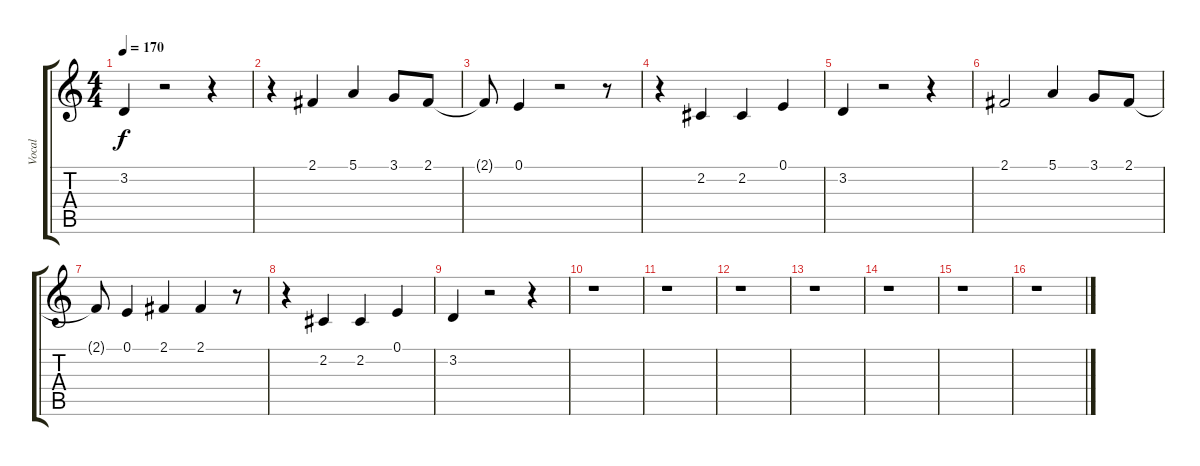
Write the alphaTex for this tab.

\track ("Vocal" "Vocal") {instrument fx4atmosphere}
\staff {score tabs}
\tuning (E4 B3 G3 D3 A2 E2) {hide}
\ts (4 4)
\tempo 170
\clef g2
\ks c
3.2.4{dy f} r.2 r.4 |
r.4 2.1.4 5.1.4 3.1.8 2.1.8 |
2.1{t}.8 0.1.4 r.2 r.8 |
r.4 2.2.4 2.2.4 0.1.4 |
3.2.4 r.2 r.4 |
2.1.2 5.1.4 3.1.8 2.1.8 |
2.1{t}.8 0.1.4 2.1.4 2.1.4 r.8 |
r.4 2.2.4 2.2.4 0.1.4 |
3.2.4 r.2 r.4 |
r.1 |
r.1 |
r.1 |
r.1 |
r.1 |
r.1 |
r.1
